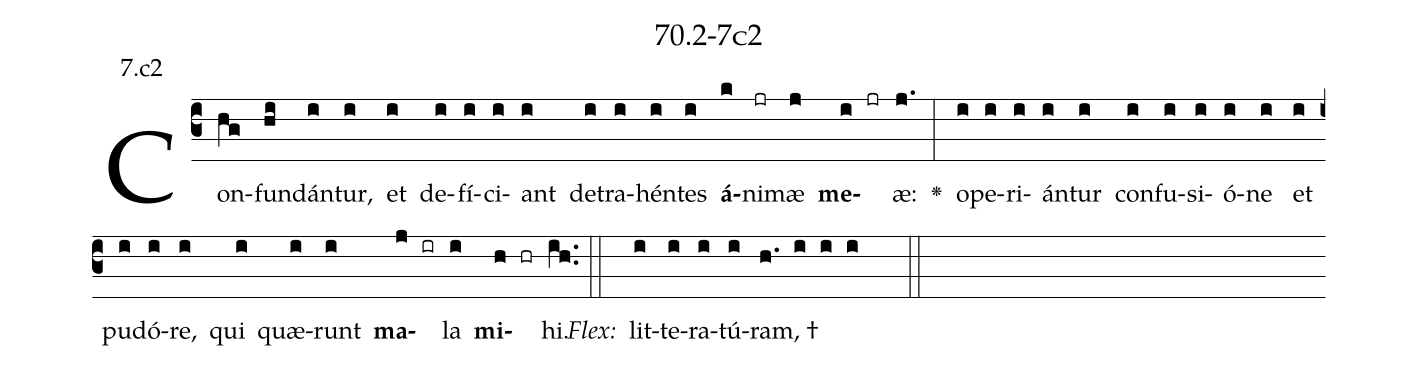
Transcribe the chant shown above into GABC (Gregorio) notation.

name: 70.2-7c2;
annotation: 7.c2;
%%
(c3)Con(hg)fun(hi)dán(i)tur,(i) et(i) de(i)fí(i)ci(i)ant(i) de(i)tra(i)hén(i)tes(i) <b>á</b>(k)ni(jr)mæ(j) <b>me</b>(i jr)æ:(j.) <v>\greheightstar</v>(:) o(i)pe(i)ri(i)án(i)tur(i) con(i)fu(i)si(i)ó(i)ne(i) et(i) pu(i)dó(i)re,(i) qui(i) quæ(i)runt(i) <b>ma</b>(j ir)la(i) <b>mi</b>(h hr)hi.(ih..) (::)
<i>Flex:</i>()  lit(i)te(i)ra(i)tú(i)ram, †(h. i i i  ::)

%E(i) u(i) o(j) u(i) a(h) e.(ih..) (::)
